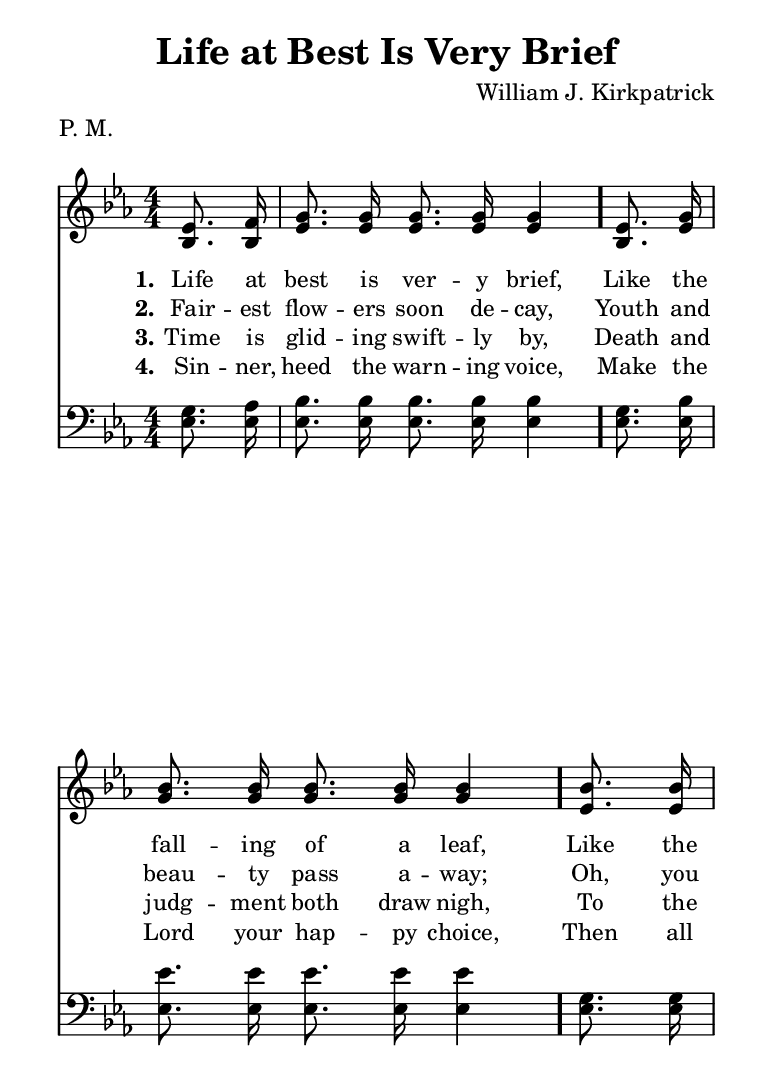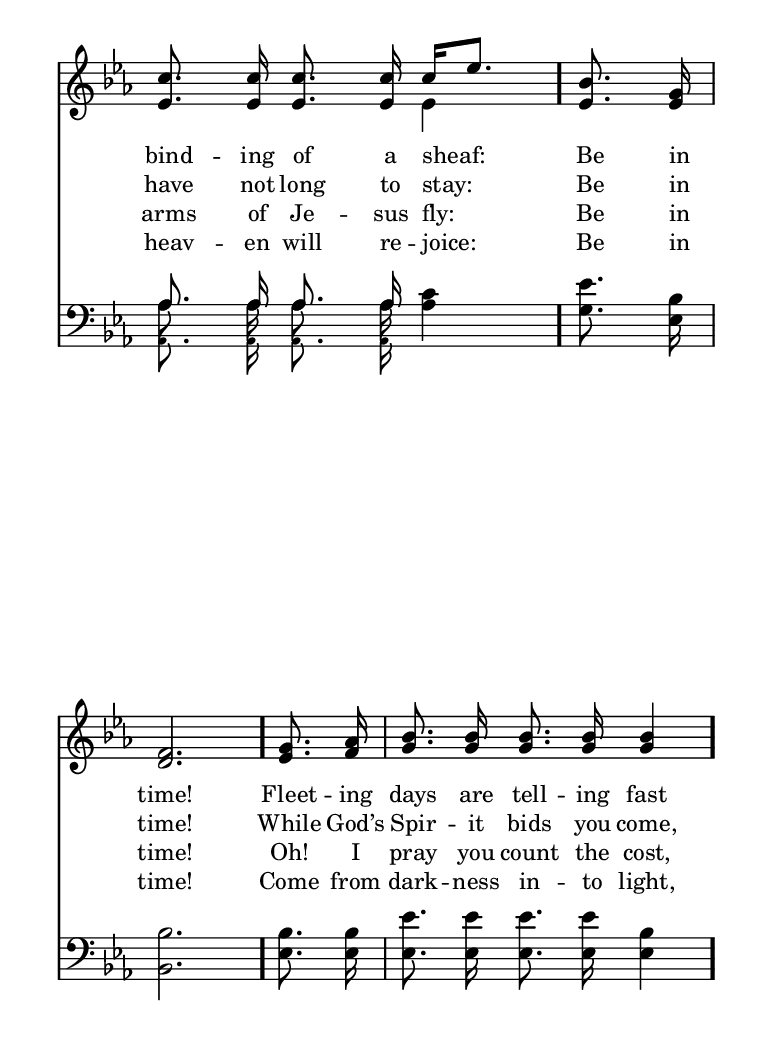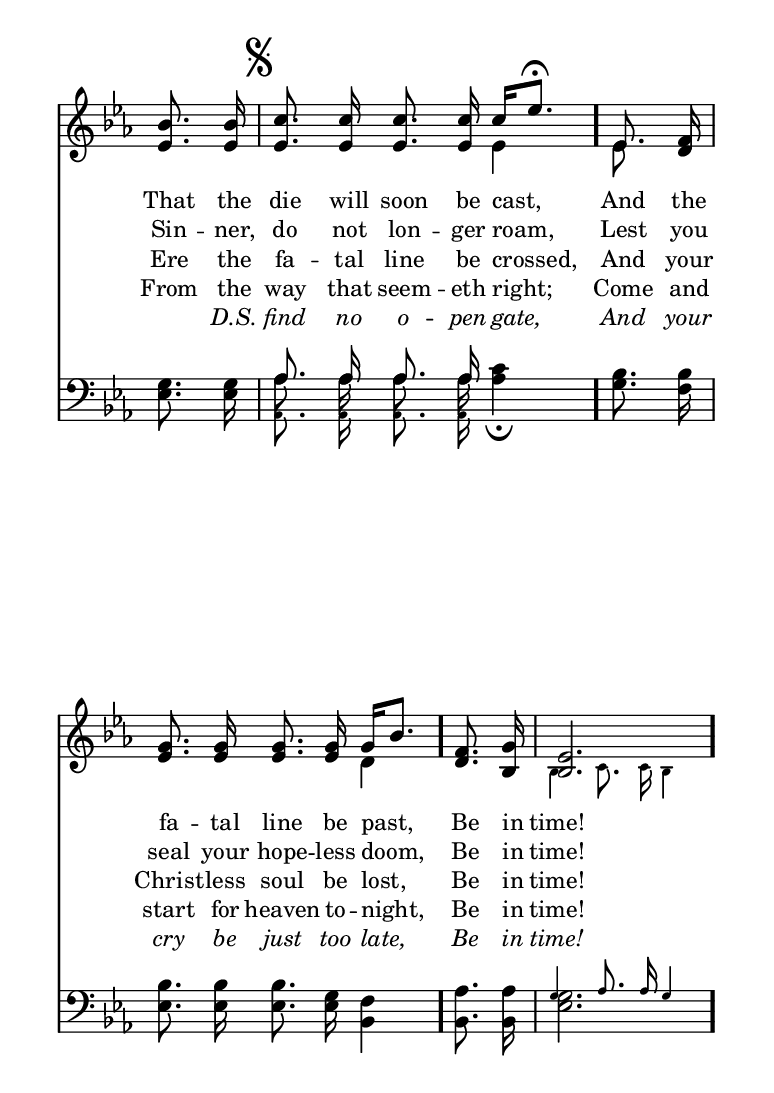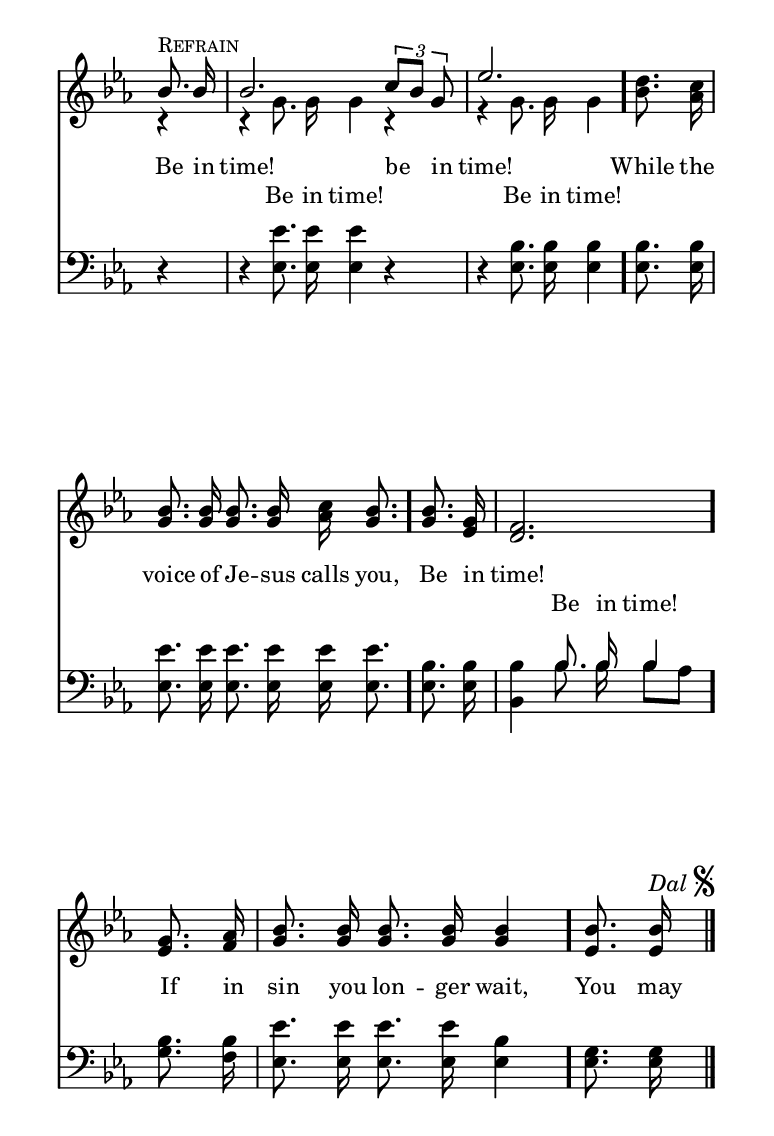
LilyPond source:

\include "common/global.ily"
\paper {
  \include "common/paper.ily"
  ragged-last-bottom = ##t
  systems-per-page = #(cond (is-eogsized 4) (#t #f))
  system-count = #(cond (is-eogsized 6) (#t #f))
}

\header{
  %gospel
  hymnnumber = "102"
  title = "Life at Best Is Very Brief"
  tunename = ""
  meter = "P. M."
  poet = ""
  composer = "William J. Kirkpatrick"
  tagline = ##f
}

% for fermata in MIDI
ta = { \tempo 4=80 }
tb = { \tempo 4=40 }
marksegno = { \mark \markup { \musicglyph #"scripts.segno" } }

patternAAds = { c8. c16 c8. c16 c4 }
patternAA = { \ta c8. c16 | \patternAAds }
patternABds = { \ta c8. c16 c8. c16 c16[ c8.] }
patternAB = { \ta c8. c16 \patternABds }
patternACds = { c8. c16 c8. c16 \tb c4 \ta }
patternAC = { \ta c8. c16 | \patternACds }

patternBA = { \ta c8. c16 | c2. }

patternCA = { \ta c8. c16 | c8. c16 c8. c16 c16 c8. }

lyricsInvis = { \override LyricText.stencil = ##f \override LyricHyphen.stencil = ##f }
lyricsVis = { \revert LyricText.stencil \revert LyricHyphen.stencil }

global = {
  \include "common/overrides.ily"
  \override Staff.TimeSignature.style = #'numbered
  \time 4/4
  \override Score.MetronomeMark.transparent = ##t % hide all fermata changes too
  \ta
  \key ees \major
  \partial 4
  \autoBeamOff
}

notesSoprano = {
\global
\relative c' {

  \changePitch \patternAA { ees f | g g g g g }
  \changePitch \patternAA { ees g | bes bes bes bes bes }
  \changePitch \patternAB { bes bes | c c c c c ees }
  \changePitch \patternBA { bes g | f }

  \changePitch \patternAA { g aes | bes bes bes bes bes}
  \changePitch \patternAB { bes bes | c c c c c ees \fermata }
  \changePitch \patternAB { ees, f | g g g g g bes }
  \changePitch \patternBA { f g | ees }

  << s^\markup { \small \caps "Refrain" }
  { \stemUp bes'8. bes16 | bes2. \tuplet 3/2 { c8[ bes] g } | ees'2. } >>
  \changePitch \patternCA { d c | bes bes bes bes c bes }
  bes8. g16 | f2.
  \changePitch \patternAA { g aes | bes bes bes bes bes }
  bes8. bes16^\markup { \italic { Dal } \raise #1 \musicglyph #"scripts.segno" }

  \bar "|."

}
}

notesSopranoDS = {
\relative c'' {
  \changePitch \patternABds { c c c c c ees \fermata }
  \changePitch \patternAB { ees, f | g g g g g bes }
  \changePitch \patternBA { f g | ees }
}
}

notesAlto = {
\global
\relative e' {

  \changePitch \patternAA { bes bes | ees ees ees ees ees }
  \changePitch \patternAA { bes ees | g g g g g }
  \changePitch \patternAA { ees ees | ees ees ees ees ees }
  \changePitch \patternBA { ees ees | d }

  \changePitch \patternAA { ees f | g g g g g }
  \changePitch \patternAA { ees ees | ees ees ees ees ees }
  \changePitch \patternAA { ees d | ees ees ees ees d }
  \changePitch \patternBA { d bes | bes }

  r4 | r4 g'8. g16 g4 r4 | r4 g8. g16 g4
  \changePitch \patternCA { bes aes | g g g g aes g }
  g8. ees16 | d2.
  \changePitch \patternAA { ees f | g g g g g }
  ees8. ees16

}
}

restsAlto = {

  \repeat unfold 32 \skip 4
  r4 | r4
  \skip 4 \skip 4
  r4 | r4

}

notesAltoDS = {
\relative e' {
  \changePitch \patternAAds { ees ees ees ees ees }
  \changePitch \patternAA { ees d | ees ees ees ees d }
  \changePitch \patternBA { d bes | bes }
}
}

notesAltoSecond = {
\autoBeamOff
\relative e' {
\override NoteHead.font-size = #-4 {
\repeat unfold 29 \skip 4
bes4 c8. c16 bes4
}
}
}

notesTenor = {
\global
\relative a {

  \changePitch \patternAA { g aes | bes bes bes bes bes }
  \changePitch \patternAA { g bes | ees ees ees ees ees }
  \changePitch \patternAA { g, g | aes aes aes aes c }
  \changePitch \patternBA { ees bes | bes }

  \changePitch \patternAA { bes bes | ees ees ees ees bes }
  \changePitch \patternAA { g g | aes aes aes aes c }
  \changePitch \patternAA { bes bes | bes bes bes g f }
  \changePitch \patternBA { aes aes | g }

  r4 | r4 ees'8. ees16 ees4 r4 | r4 bes8. bes16 bes4
  \changePitch \patternCA { bes bes | ees ees ees ees ees ees }
  bes8. bes16 | bes4 bes8. bes16 bes4
  \changePitch \patternAA { bes bes | ees ees ees ees bes }
  g8. g16

}
}

notesTenorDS = {
\relative a {
  \changePitch \patternAAds { aes aes aes aes c }
  \changePitch \patternAA { bes bes | bes bes bes g f }
  \changePitch \patternBA { aes aes | g }
}
}

notesTenorSecond = {
\autoBeamOff
\relative a {
\override NoteHead.font-size = #-4 {
\repeat unfold 29 \skip 4
g4 aes8. aes16 g4
}
}
}

notesBass = {
\global
\relative f {

  \changePitch \patternAA { ees ees | ees ees ees ees ees }
  \changePitch \patternAA { ees ees | ees ees ees ees ees }
  \changePitch \patternAA { ees ees | aes aes aes aes aes }
  \changePitch \patternBA { g ees | bes }

  \changePitch \patternAA { ees ees | ees ees ees ees ees }
  \changePitch \patternAC { ees ees | aes aes aes aes aes_\fermata }
  \changePitch \patternAA { g f | ees ees ees ees bes }
  \changePitch \patternBA { bes bes | ees }

  r4 | r4 ees8. ees16 ees4 r4 | r4 ees8. ees16 ees4
  \changePitch \patternCA { ees ees | ees ees ees ees ees ees }
  ees8. ees16 | bes4 bes'8. bes16 bes8[ aes8]
  \changePitch \patternAA { g f | ees ees ees ees ees }
  ees8. ees16

}
}

notesBassDS = {
\relative f {
  \changePitch \patternACds { aes aes aes aes aes }
  \changePitch \patternAA { g f | ees ees ees ees bes }
  \changePitch \patternBA { bes bes | ees }
}
}

notesBassSecond = {
\autoBeamOff
\relative f, {
\override NoteHead.font-size = #-4 {
\repeat unfold 9 \skip 4
aes8. aes16 aes8. aes16
\repeat unfold 10 \skip 4
aes8. aes16 aes8. aes16
}
}
}

Refrain = \lyricmode {

%{HIDE>%} Be in time! be in time! \bar "." %{<HIDE%}
%LYRICS Be in time ... be in time ... \bar "."
While the voice of Je -- sus calls you, \bar "."
Be in time! \bar "."
If in sin you lon -- ger wait, \bar "."
You may %LYRICS find no open gate, % \bar "."
%LYRICS And your cry be just too late,
%LYRICS Be in time!

}

underWords = \lyricmode {

{ \repeat unfold 48 { \skip 4 } }
Be in time! Be in time!
{ \repeat unfold 11 { \skip 4 } }
Be in time!

}

segnoWords = \lyricmode {

{ \repeat unfold 32 { \skip 4 } }
\override LyricText #'font-shape = #'italic
D.S. find no o -- pen gate,
And your cry be just too late,
Be in time!

}

wordsA = \lyricmode {
\set stanza = "1."

Life at best is ver -- y brief, \bar "."
Like the fall -- ing of a leaf, \bar "."
Like the bind -- ing of a sheaf: \bar "."
Be in time! \bar "."
Fleet -- ing days are tell -- ing fast \bar "."
That the %{HIDE>%} \marksegno %{<HIDE%} die will soon be cast, \bar "."
And the fa -- tal line be past, \bar "."
Be in time! \bar "." \break % for both eogsized and letter, work around lyrics issues XXX review

}

wordsB = \lyricmode {
\set stanza = "2."

Fair -- est flow -- ers soon de -- cay,
Youth and beau -- ty pass a -- way;
Oh, you have not long to stay:
Be in time!
While God’s Spir -- it bids you come,
Sin -- ner, do not lon -- ger roam,
Lest you seal your hope -- less doom,
Be in time!

\Refrain

}

wordsC = \lyricmode {
\set stanza = "3."

Time is glid -- ing swift -- ly by,
Death and judg -- ment both draw nigh,
To the arms of Je -- sus fly:
Be in time!
Oh! I pray you count the cost,
Ere the fa -- tal line be crossed,
And your Christ -- less soul be lost,
Be in time!

}

wordsD = \lyricmode {
\set stanza = "4."

Sin -- ner, heed the warn -- ing voice,
Make the Lord your hap -- py choice,
Then all heav -- en will re -- joice:
Be in time!
Come from dark -- ness in -- to light,
From the way that seem -- eth right;
Come and start for heaven to -- night,
Be in time!

}

music = \context ChoirStaff <<
    \context Staff = upper <<
      \set Staff.autoBeaming = ##f
      \set ChoirStaff.systemStartDelimiter = #'SystemStartBar
      \set ChoirStaff.printPartCombineTexts = ##f
      \partcombine #'(2 . 11) \notesSoprano \notesAlto
      \context NullVoice = sopranos { \voiceOne << \notesSoprano >> }
      \context Voice = altosRests { \voiceTwo << \restsAlto >> }
      \context Voice = altosSecond { \voiceFour << \notesAltoSecond >> }
      \context Lyrics = one   \lyricsto sopranos \wordsA
      \context Lyrics = two   \lyricsto sopranos \wordsB
      \context Lyrics = three \lyricsto sopranos \wordsC
      \context Lyrics = four  \lyricsto sopranos \wordsD
    >>
    \new Lyrics \with { alignAboveContext = men } \lyricsto sopranos \segnoWords
    \context Staff = men <<
      \set Staff.autoBeaming = ##f
      \clef bass
      \set ChoirStaff.printPartCombineTexts = ##f
      \partcombine #'(2 . 11) \notesTenor \notesBass
      \context NullVoice = tenors { \voiceOne << \notesTenor >> }
      \context Voice = tenorsSecond { \voiceOne << \notesTenorSecond >> }
      \context Voice = bassesSecond { \voiceTwo << \notesBassSecond >> }
    >>
    \new Lyrics \with { alignAboveContext = men } \lyricsto tenors \underWords
  >>

musicDS = \context ChoirStaff <<
    \context Staff = upper <<
      \set Staff.autoBeaming = ##f
      \set ChoirStaff.systemStartDelimiter = #'SystemStartBar
      \context Voice  = sopranos { \voiceOne { \notesSoprano \notesSopranoDS } }
      \context Voice  = altos { \voiceTwo { \notesAlto \notesAltoDS } }
      \context Voice  = altosSecond { \voiceFour << \notesAltoSecond >> }
    >>
    \context Staff = men <<
      \set Staff.autoBeaming = ##f
      \clef bass
      \context Voice  = tenors { \voiceOne { \notesTenor \notesTenorDS } }
      \context Voice  = tenorsSecond { \voiceThree << \notesTenorSecond >> }
      \context Voice  = basses { \voiceTwo { \notesBass \notesBassDS } }
      \context Voice  = bassesSecond { \voiceFour << \notesBassSecond >> }
    >>
  >>

\score {
  \music
  \layout {
    \include "common/layout.ily"
  }
}

#(cond ((ly:get-option 'eog-midi-permitted) #{ \score {
  \musicDS
  \midi{
    \include "common/midi.ily"
  }
} #}))

\version "2.19.49"  % necessary for upgrading to future LilyPond versions.

% vi:set et ts=2 sw=2 ai nocindent syntax=lilypond:
